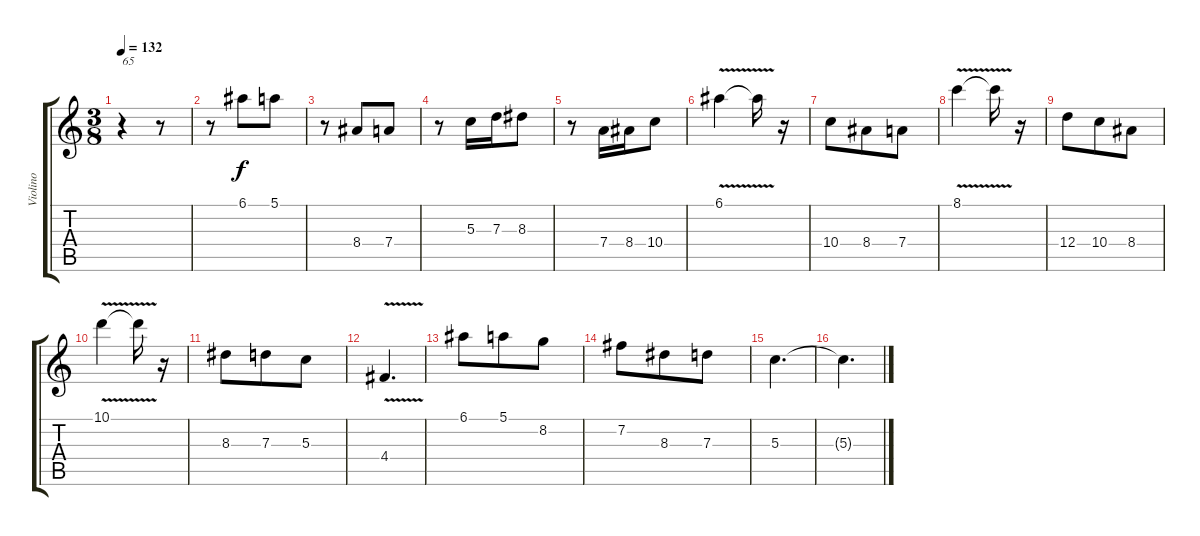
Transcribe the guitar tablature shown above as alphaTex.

\track ("Violino" "Violino") {instrument distortionguitar}
\staff {score tabs}
\tuning (E4 B3 G3 D3 A2 E2) {hide}
\ts (3 8)
\tempo 132
\tempo 65
\tempo 132
\clef g2
\ks c
r.4{txt "65" dy f instrument distortionguitar} r.8 |
r.8 6.1.8 5.1.8 |
r.8 8.4.8 7.4.8 |
r.8 5.3.16 7.3.16 8.3.8 |
r.8 7.4.16 8.4.16 10.4.8 |
6.1{v}.4 6.1{t}.16 r.16 |
10.4.8 8.4.8 7.4.8 |
8.1{v}.4 8.1{t}.16 r.16 |
12.4.8 10.4.8 8.4.8 |
10.1{v}.4 10.1{t}.16 r.16 |
8.3.8 7.3.8 5.3.8 |
4.4{v}.4{d} |
6.1.8 5.1.8 8.2.8 |
7.2.8 8.3.8 7.3.8 |
5.3.4{d} |
5.3{t}.4{d}
